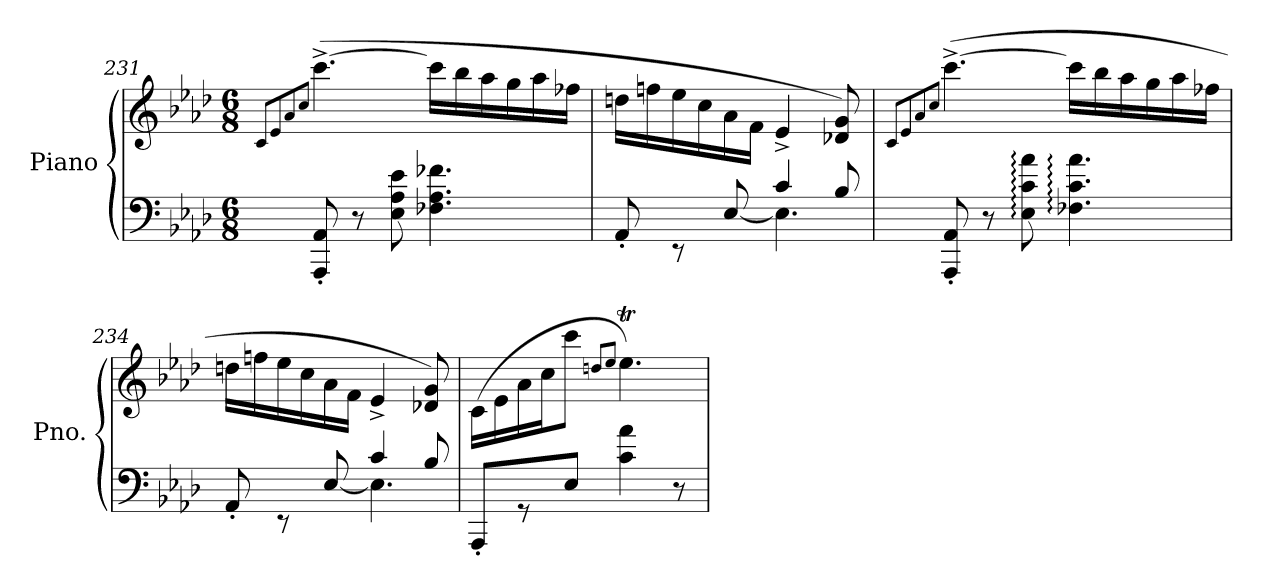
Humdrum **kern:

**kern	**kern
*part1	*part1
*staff2	*staff1
*I"Piano	*
*I'Pno.	*
!!LO:PB:g=z
*clefF4	*clefG2
*k[b-e-a-d-]	*k[b-e-a-d-]
*M6/8	*M6/8
=231	=231
.	8qc/L
.	8qe-/
.	8qa-/
.	8qcc/J
8AAA-/' 8AA-/'	([4.ccc^\
8r	.
8E-\ 8A-\ 8e-\	.
4.F-X\ 4.A-\ 4.f-X\	16ccc\LL]
.	16bb-\
.	16aa-\
.	16gg\
.	16aa-\
.	16ff-X\JJ
=232	=232
*^	*
8AA-'/	4.ryy	16ddn\LL
.	.	16ffn\
8rEE	.	16ee-\
.	.	16cc\
[8E-/	.	16a-\
.	.	16f\JJ
4c/	4.E-\]	4e-^/
8B-/	.	8d-X/ 8g/)
*v	*v	*
=233	=233
.	8qc/L
.	8qe-/
.	8qa-/
.	8qcc/J
8AAA-/' 8AA-/'	([4.ccc^\
8r	.
8E-\: 8c\: 8a-\:	.
4.F-X\: 4.c\: 4.a-\:	16ccc\LL]
.	16bb-\
.	16aa-\
.	16gg\
.	16aa-\
.	16ff-X\JJ
=234	=234
*^	*
8AA-'/	4.ryy	16ddn\LL
.	.	16ffn\
8rEE	.	16ee-\
.	.	16cc\
[8E-/	.	16a-\
.	.	16f\JJ
4c/	4.E-\]	4e-^/
8B-/	.	8d-X/ 8g/)
*v	*v	*
!!LO:LB:g=z
=235	=235
8AAA-'/L	(16c\LL
.	16e-\
8r	16a-\
.	16cc\J
8E-/J	8ccc\J
.	8qddn/L
.	8qee-/J
4c\ 4a-\	4.ee-T\)
8r	.
=	=
*-	*-
